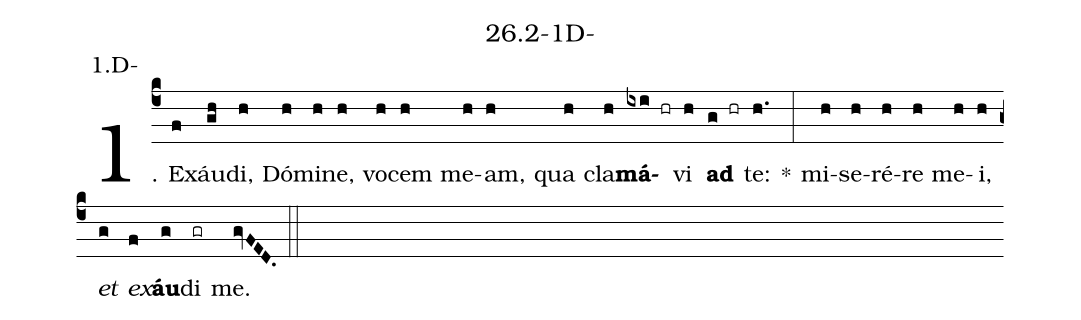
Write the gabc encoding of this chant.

name: 26.2-1D-;
annotation: 1.D-;
%%
(c4)1. Ex(f)áu(gh)di,(h) Dó(h)mi(h)ne,(h) vo(h)cem(h) me(h)am,(h) qua(h) cla(h)<b>má</b>(ixi hr)vi(h) <b>ad</b>(g hr) te:(h.) *(:) mi(h)se(h)ré(h)re(h) me(h)i,(h) <i>et</i>(g) <i>ex</i>(f)<b>áu</b>(g)di(gr) me.(gvFED.) (::)


%E(h) u(h) o(g) u(f) a(g) e.(gvFED.) (::)
